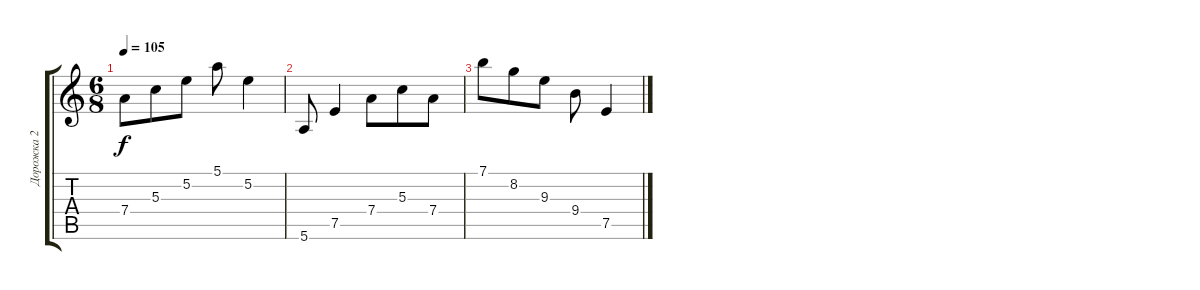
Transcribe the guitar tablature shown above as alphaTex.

\track ("Дорожка 2" "Дорожка 2") {instrument acousticguitarsteel}
\staff {score tabs}
\tuning (E4 B3 G3 D3 A2 E2) {hide}
\ts (6 8)
\tempo 105
\clef g2
\ks c
7.4.8{dy f} 5.3.8 5.2.8 5.1.8 5.2.4 |
5.6.8 7.5.4 7.4.8 5.3.8 7.4.8 |
7.1.8 8.2.8 9.3.8 9.4.8 7.5.4
